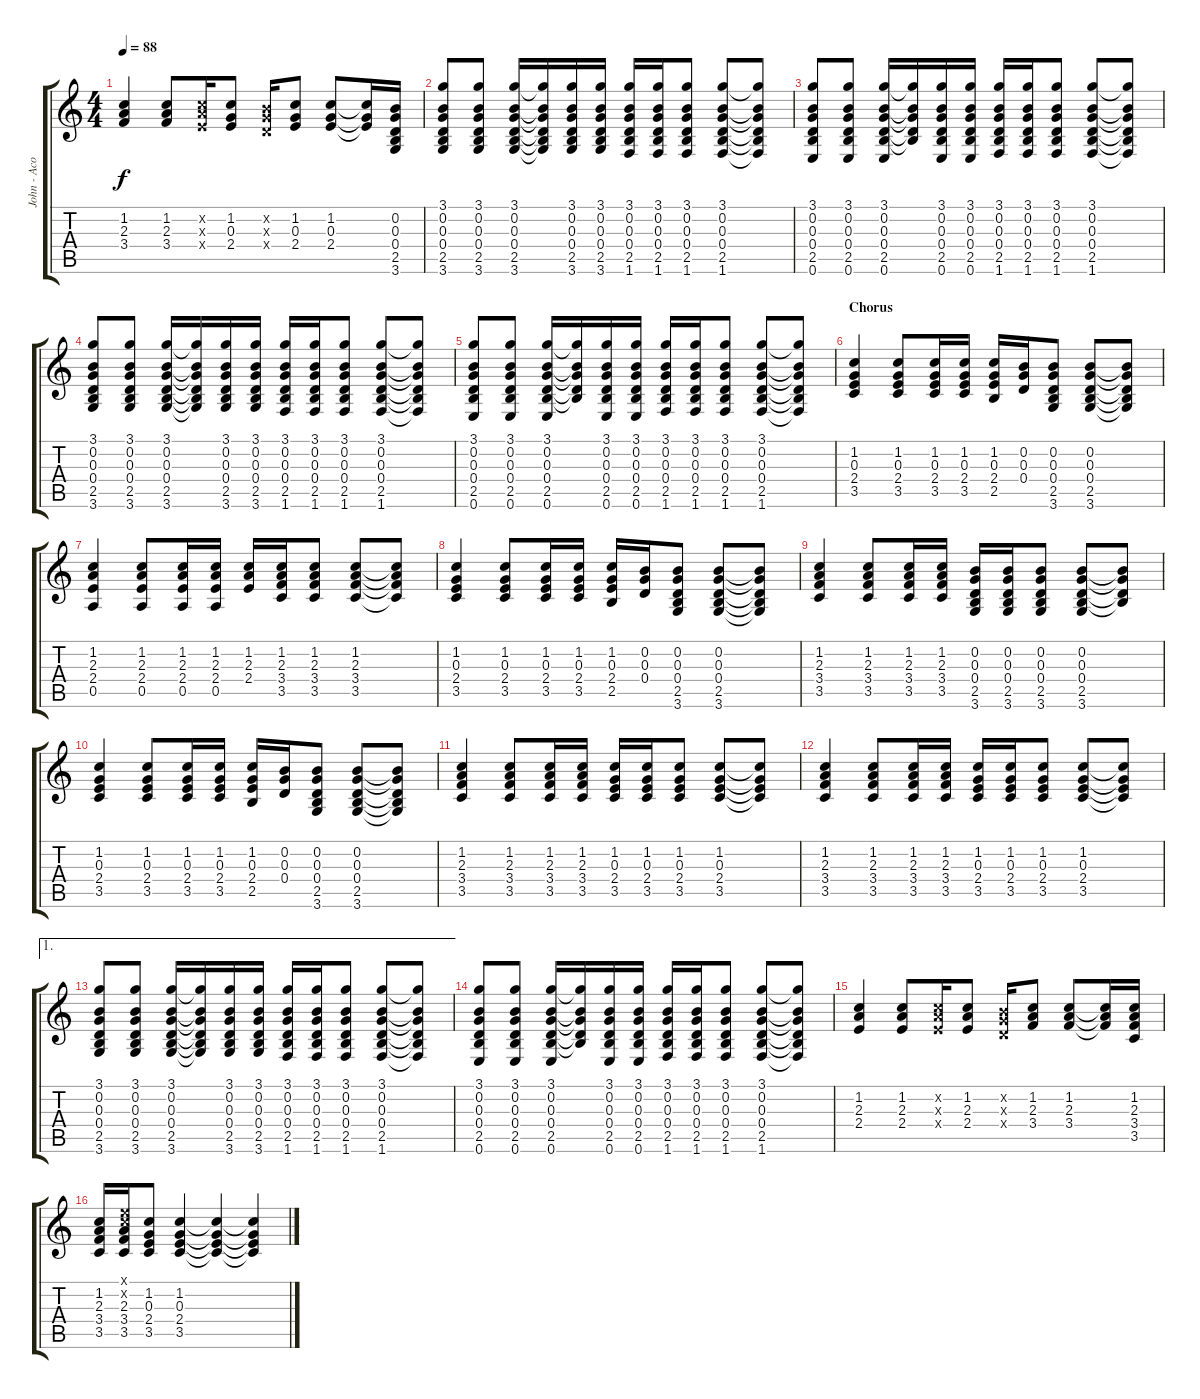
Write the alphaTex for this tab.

\track ("John - Acoustic" "John - Aco") {instrument acousticguitarsteel}
\staff {score tabs}
\tuning (E4 B3 G3 D3 A2 E2) {hide}
\ts (4 4)
\tempo 88
\clef g2
\ks c
(1.2 2.3 3.4).4{dy f} (1.2 2.3 3.4).8 (1.2{x} 2.3{x} 2.4{x}).16 (1.2 0.3 2.4).8 (0.2{x} 0.3{x} 0.4{x}).16 (1.2 0.3 2.4).8 (1.2 0.3 2.4).8 (1.2{t} 0.3{t} 2.4{t}).16 (0.2 0.3 0.4 2.5 3.6).16 |
(3.1 0.2 0.3 0.4 2.5 3.6).8 (3.1 0.2 0.3 0.4 2.5 3.6).8 (3.1 0.2 0.3 0.4 2.5 3.6).16 (3.1{t} 0.2{t} 0.3{t} 0.4{t} 2.5{t} 3.6{t}).16 (3.1 0.2 0.3 0.4 2.5 3.6).16 (3.1 0.2 0.3 0.4 2.5 3.6).16 (3.1 0.2 0.3 0.4 2.5 1.6).16 (3.1 0.2 0.3 0.4 2.5 1.6).16 (3.1 0.2 0.3 0.4 2.5 1.6).8 (3.1 0.2 0.3 0.4 2.5 1.6).8 (3.1{t} 0.2{t} 0.3{t} 0.4{t} 2.5{t} 1.6{t}).8 |
(3.1 0.2 0.3 0.4 2.5 0.6).8 (3.1 0.2 0.3 0.4 2.5 0.6).8 (3.1 0.2 0.3 0.4 2.5 0.6).16 (3.1{t} 0.2{t} 0.3{t} 0.4{t} 2.5{t}).16 (3.1 0.2 0.3 0.4 2.5 0.6).16 (3.1 0.2 0.3 0.4 2.5 0.6).16 (3.1 0.2 0.3 0.4 2.5 1.6).16 (3.1 0.2 0.3 0.4 2.5 1.6).16 (3.1 0.2 0.3 0.4 2.5 1.6).8 (3.1 0.2 0.3 0.4 2.5 1.6).8 (3.1{t} 0.2{t} 0.3{t} 0.4{t} 2.5{t} 1.6{t}).8 |
(3.1 0.2 0.3 0.4 2.5 3.6).8 (3.1 0.2 0.3 0.4 2.5 3.6).8 (3.1 0.2 0.3 0.4 2.5 3.6).16 (3.1{t} 0.2{t} 0.3{t} 0.4{t} 2.5{t} 3.6{t}).16 (3.1 0.2 0.3 0.4 2.5 3.6).16 (3.1 0.2 0.3 0.4 2.5 3.6).16 (3.1 0.2 0.3 0.4 2.5 1.6).16 (3.1 0.2 0.3 0.4 2.5 1.6).16 (3.1 0.2 0.3 0.4 2.5 1.6).8 (3.1 0.2 0.3 0.4 2.5 1.6).8 (3.1{t} 0.2{t} 0.3{t} 0.4{t} 2.5{t} 1.6{t}).8 |
(3.1 0.2 0.3 0.4 2.5 0.6).8 (3.1 0.2 0.3 0.4 2.5 0.6).8 (3.1 0.2 0.3 0.4 2.5 0.6).16 (3.1{t} 0.2{t} 0.3{t} 0.4{t} 2.5{t}).16 (3.1 0.2 0.3 0.4 2.5 0.6).16 (3.1 0.2 0.3 0.4 2.5 0.6).16 (3.1 0.2 0.3 0.4 2.5 1.6).16 (3.1 0.2 0.3 0.4 2.5 1.6).16 (3.1 0.2 0.3 0.4 2.5 1.6).8 (3.1 0.2 0.3 0.4 2.5 1.6).8 (3.1{t} 0.2{t} 0.3{t} 0.4{t} 2.5{t} 1.6{t}).8 |
\section ("" "Chorus")
(1.2 0.3 2.4 3.5).4 (1.2 0.3 2.4 3.5).8 (1.2 0.3 2.4 3.5).16 (1.2 0.3 2.4 3.5).16 (1.2 0.3 2.4 2.5).16 (0.2 0.3 0.4).16 (0.2 0.3 0.4 2.5 3.6).8 (0.2 0.3 0.4 2.5 3.6).8 (0.2{t} 0.3{t} 0.4{t} 2.5{t} 3.6{t}).8 |
(1.2 2.3 2.4 0.5).4 (1.2 2.3 2.4 0.5).8 (1.2 2.3 2.4 0.5).16 (1.2 2.3 2.4 0.5).16 (1.2 2.3 2.4).16 (1.2 2.3 3.4 3.5).16 (1.2 2.3 3.4 3.5).8 (1.2 2.3 3.4 3.5).8 (1.2{t} 2.3{t} 3.4{t} 3.5{t}).8 |
(1.2 0.3 2.4 3.5).4 (1.2 0.3 2.4 3.5).8 (1.2 0.3 2.4 3.5).16 (1.2 0.3 2.4 3.5).16 (1.2 0.3 2.4 2.5).16 (0.2 0.3 0.4).16 (0.2 0.3 0.4 2.5 3.6).8 (0.2 0.3 0.4 2.5 3.6).8 (0.2{t} 0.3{t} 0.4{t} 2.5{t} 3.6{t}).8 |
(1.2 2.3 3.4 3.5).4 (1.2 2.3 3.4 3.5).8 (1.2 2.3 3.4 3.5).16 (1.2 2.3 3.4 3.5).16 (0.2 0.3 0.4 2.5 3.6).16 (0.2 0.3 0.4 2.5 3.6).16 (0.2 0.3 0.4 2.5 3.6).8 (0.2 0.3 0.4 2.5 3.6).8 (0.2{t} 0.3{t} 0.4{t} 2.5{t}).8 |
(1.2 0.3 2.4 3.5).4 (1.2 0.3 2.4 3.5).8 (1.2 0.3 2.4 3.5).16 (1.2 0.3 2.4 3.5).16 (1.2 0.3 2.4 2.5).16 (0.2 0.3 0.4).16 (0.2 0.3 0.4 2.5 3.6).8 (0.2 0.3 0.4 2.5 3.6).8 (0.2{t} 0.3{t} 0.4{t} 2.5{t} 3.6{t}).8 |
(1.2 2.3 3.4 3.5).4 (1.2 2.3 3.4 3.5).8 (1.2 2.3 3.4 3.5).16 (1.2 2.3 3.4 3.5).16 (1.2 0.3 2.4 3.5).16 (1.2 0.3 2.4 3.5).16 (1.2 0.3 2.4 3.5).8 (1.2 0.3 2.4 3.5).8 (1.2{t} 0.3{t} 2.4{t} 3.5{t}).8 |
(1.2 2.3 3.4 3.5).4 (1.2 2.3 3.4 3.5).8 (1.2 2.3 3.4 3.5).16 (1.2 2.3 3.4 3.5).16 (1.2 0.3 2.4 3.5).16 (1.2 0.3 2.4 3.5).16 (1.2 0.3 2.4 3.5).8 (1.2 0.3 2.4 3.5).8 (1.2{t} 0.3{t} 2.4{t} 3.5{t}).8 |
\ae 1
(3.1 0.2 0.3 0.4 2.5 3.6).8 (3.1 0.2 0.3 0.4 2.5 3.6).8 (3.1 0.2 0.3 0.4 2.5 3.6).16 (3.1{t} 0.2{t} 0.3{t} 0.4{t} 2.5{t} 3.6{t}).16 (3.1 0.2 0.3 0.4 2.5 3.6).16 (3.1 0.2 0.3 0.4 2.5 3.6).16 (3.1 0.2 0.3 0.4 2.5 1.6).16 (3.1 0.2 0.3 0.4 2.5 1.6).16 (3.1 0.2 0.3 0.4 2.5 1.6).8 (3.1 0.2 0.3 0.4 2.5 1.6).8 (3.1{t} 0.2{t} 0.3{t} 0.4{t} 2.5{t} 1.6{t}).8 |
(3.1 0.2 0.3 0.4 2.5 0.6).8 (3.1 0.2 0.3 0.4 2.5 0.6).8 (3.1 0.2 0.3 0.4 2.5 0.6).16 (3.1{t} 0.2{t} 0.3{t} 0.4{t} 2.5{t}).16 (3.1 0.2 0.3 0.4 2.5 0.6).16 (3.1 0.2 0.3 0.4 2.5 0.6).16 (3.1 0.2 0.3 0.4 2.5 1.6).16 (3.1 0.2 0.3 0.4 2.5 1.6).16 (3.1 0.2 0.3 0.4 2.5 1.6).8 (3.1 0.2 0.3 0.4 2.5 1.6).8 (3.1{t} 0.2{t} 0.3{t} 0.4{t} 2.5{t} 1.6{t}).8 |
(1.2 2.3 2.4).4 (1.2 2.3 2.4).8 (1.2{x} 2.3{x} 2.4{x}).16 (1.2 2.3 2.4).8 (0.2{x} 0.3{x} 0.4{x}).16 (1.2 2.3 3.4).8 (1.2 2.3 3.4).8 (1.2{t} 2.3{t} 3.4{t}).16 (1.2 2.3 3.4 3.5).16 |
(1.2 2.3 3.4 3.5).16 (0.1{x} 1.2{x} 2.3 3.4 3.5).16 (1.2 0.3 2.4 3.5).8 (1.2 0.3 2.4 3.5).4 (1.2{t} 0.3{t} 2.4{t} 3.5{t}).4 (1.2{t} 0.3{t} 2.4{t} 3.5{t}).4
